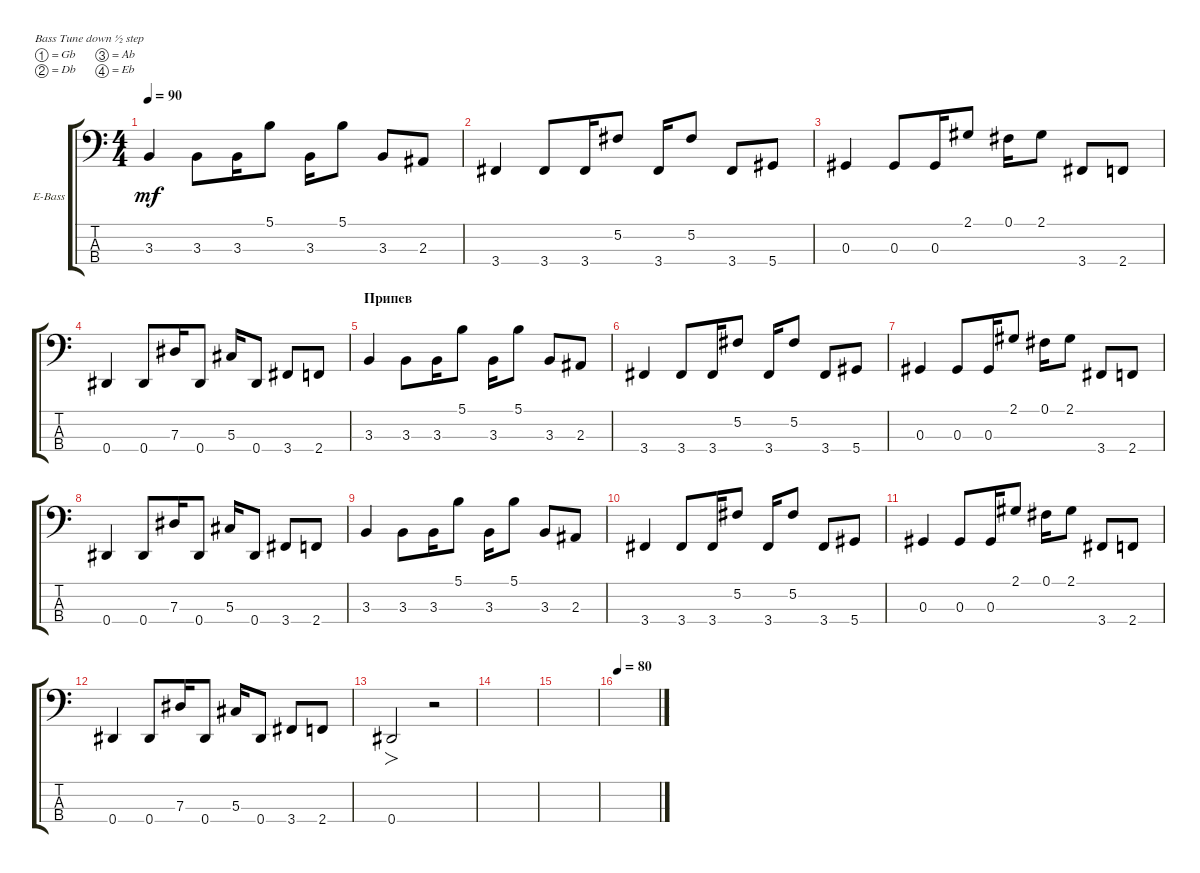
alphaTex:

\bracketExtendMode groupsimilarinstruments
\firstSystemTrackNameOrientation horizontal
\otherSystemsTrackNameOrientation horizontal
\track ("Electric Bass" "E-Bass") {instrument electricbassfinger}
\staff {score tabs}
\tuning (Gb2 Db2 Ab1 Eb1)
\ts (4 4)
\tempo 90
\clef f4
\ks c
3.3.4{dy mf} 3.3.8 3.3.16 5.1.8 3.3.16 5.1.8 3.3.8 2.3.8 |
3.4.4 3.4.8 3.4.16 5.2.8 3.4.16 5.2.8 3.4.8 5.4.8 |
0.3.4 0.3.8 0.3.16 2.1.8 0.1.16 2.1.8 3.4.8 2.4.8 |
0.4.4 0.4.8 7.3.16 0.4.8 5.3.16 0.4.8 3.4.8 2.4.8 |
\section ("" "Припев")
3.3.4 3.3.8 3.3.16 5.1.8 3.3.16 5.1.8 3.3.8 2.3.8 |
3.4.4 3.4.8 3.4.16 5.2.8 3.4.16 5.2.8 3.4.8 5.4.8 |
0.3.4 0.3.8 0.3.16 2.1.8 0.1.16 2.1.8 3.4.8 2.4.8 |
0.4.4 0.4.8 7.3.16 0.4.8 5.3.16 0.4.8 3.4.8 2.4.8 |
3.3.4 3.3.8 3.3.16 5.1.8 3.3.16 5.1.8 3.3.8 2.3.8 |
3.4.4 3.4.8 3.4.16 5.2.8 3.4.16 5.2.8 3.4.8 5.4.8 |
0.3.4 0.3.8 0.3.16 2.1.8 0.1.16 2.1.8 3.4.8 2.4.8 |
0.4.4 0.4.8 7.3.16 0.4.8 5.3.16 0.4.8 3.4.8 2.4.8 |
0.4.2{fo} r.2 |
|
|
\tempo 80
